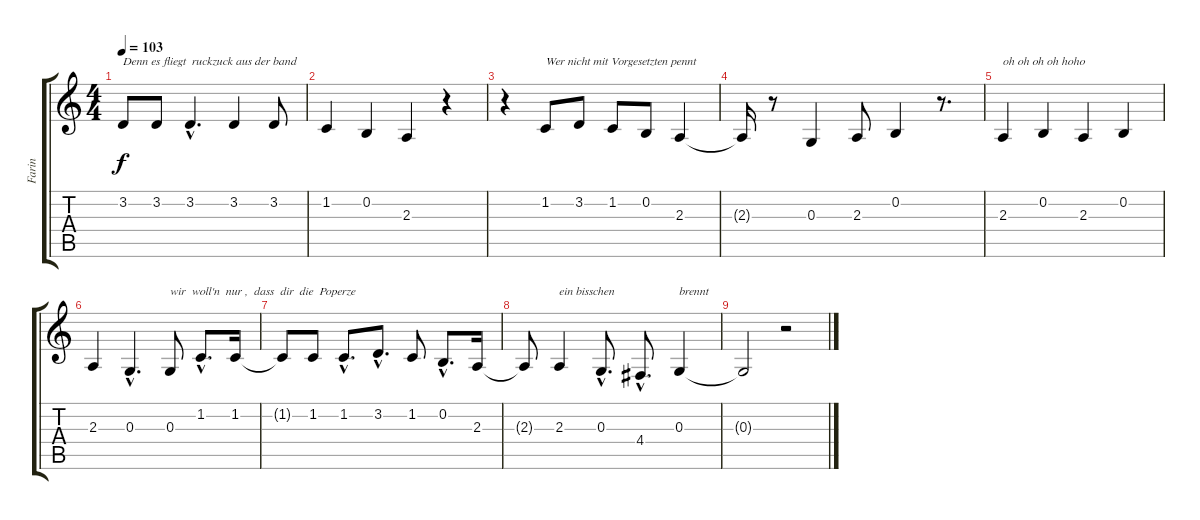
\track ("Farin" "Farin") {instrument altosax}
\staff {score tabs}
\tuning (E4 B3 G3 D3 A2 E2) {hide}
\ts (4 4)
\tempo 103
\clef g2
\ks c
3.2.8{txt "Denn es fliegt  ruckzuck aus der band" dy f} 3.2.8 3.2{hac}.4{d} 3.2.4 3.2.8 |
1.2.4 0.2.4 2.3.4 r.4 |
r.4 1.2.8{txt "Wer nicht mit Vorgesetzten pennt"} 3.2.8 1.2.8 0.2.8 2.3.4 |
2.3{t}.16 r.8 0.3.4 2.3.8 0.2.4 r.8{d} |
2.3.4{txt "oh oh oh oh hoho"} 0.2.4 2.3.4 0.2.4 |
2.3.4 0.3{hac}.4{d} 0.3.8{txt "wir  woll'n  nur ,  dass  dir  die  Poperze "} 1.2{hac}.8{d} 1.2.16 |
1.2{t}.8 1.2.8 1.2{hac}.8{d} 3.2{hac}.8{d} 1.2.8 0.2{hac}.8{d} 2.3.16 |
2.3{t}.8 2.3.4{txt "ein bisschen"} 0.3{hac}.8{d} 4.4{hac}.8{d} 0.3.4{txt "brennt"} |
0.3{t}.2 r.2
